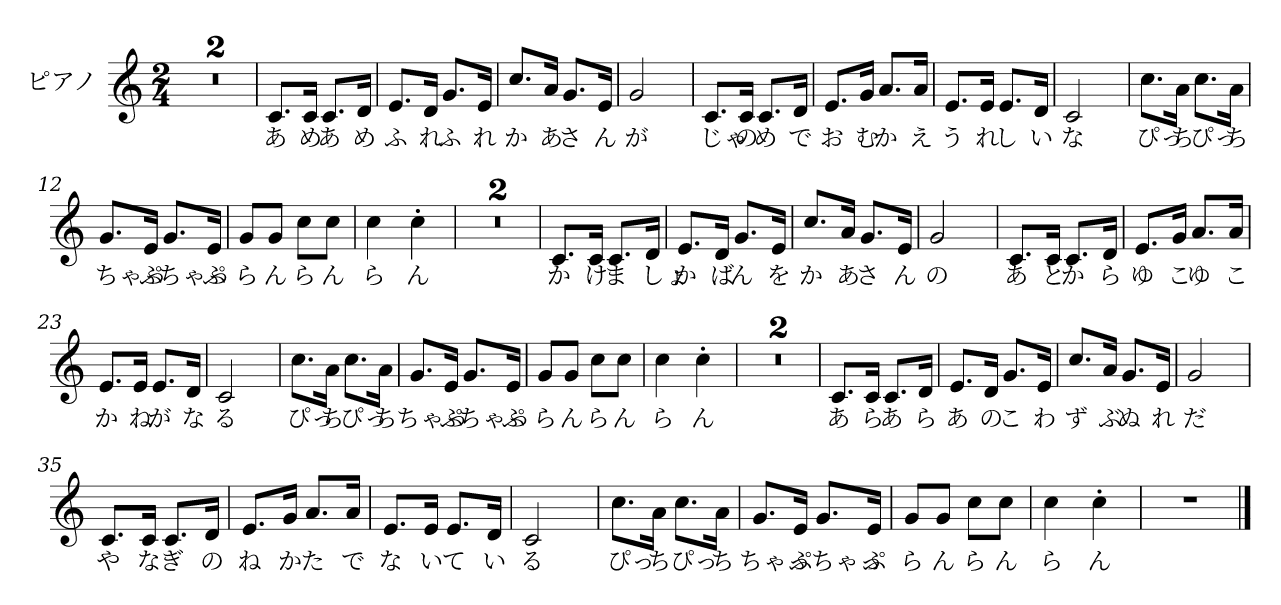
**kern	**text
*part1	*part1
*staff1	*staff1
*I"ピアノ	*
*clefG2	*
*k[]	*
*M2/4	*
*MM104	*
=1	=1
2r	.
=2	=2
2r	.
=3	=3
!	!LO:LY:b
8.c/L	あ
!	!LO:LY:b
16c/Jk	め
!	!LO:LY:b
8.c/L	あ
!	!LO:LY:b
16d/Jk	め
=4	=4
!	!LO:LY:b
8.e/L	ふ
!	!LO:LY:b
16d/Jk	れ
!	!LO:LY:b
8.g/L	ふ
!	!LO:LY:b
16e/Jk	れ
=5	=5
!	!LO:LY:b
8.cc/L	か
!	!LO:LY:b
16a/Jk	あ
!	!LO:LY:b
8.g/L	さ
!	!LO:LY:b
16e/Jk	ん
=6	=6
!	!LO:LY:b
2g/	が
=7	=7
!	!LO:LY:b
8.c/L	じゃ
!	!LO:LY:b
16c/Jk	の
!	!LO:LY:b
8.c/L	め
!	!LO:LY:b
16d/Jk	で
=8	=8
!	!LO:LY:b
8.e/L	お
!	!LO:LY:b
16g/Jk	む
!	!LO:LY:b
8.a/L	か
!	!LO:LY:b
16a/Jk	え
=9	=9
!	!LO:LY:b
8.e/L	う
!	!LO:LY:b
16e/Jk	れ
!	!LO:LY:b
8.e/L	し
!	!LO:LY:b
16d/Jk	い
=10	=10
!	!LO:LY:b
2c/	な
!!LO:LB:g=z
=11	=11
!	!LO:LY:b
8.cc\L	ぴっ
!	!LO:LY:b
16a\Jk	ち
!	!LO:LY:b
8.cc\L	ぴっ
!	!LO:LY:b
16a\Jk	ち
=12	=12
!	!LO:LY:b
8.g/L	ちゃっ
!	!LO:LY:b
16e/Jk	ぷ
!	!LO:LY:b
8.g/L	ちゃっ
!	!LO:LY:b
16e/Jk	ぷ
=13	=13
!	!LO:LY:b
8g/L	ら
!	!LO:LY:b
8g/J	ん
!	!LO:LY:b
8cc\L	ら
!	!LO:LY:b
8cc\J	ん
=14	=14
!	!LO:LY:b
4cc\	ら
!	!LO:LY:b
4cc'\	ん
=15	=15
2r	.
=16	=16
2r	.
=17	=17
!	!LO:LY:b
8.c/L	か
!	!LO:LY:b
16c/Jk	け
!	!LO:LY:b
8.c/L	ま
!	!LO:LY:b
16d/Jk	しょ
=18	=18
!	!LO:LY:b
8.e/L	か
!	!LO:LY:b
16d/Jk	ば
!	!LO:LY:b
8.g/L	ん
!	!LO:LY:b
16e/Jk	を
=19	=19
!	!LO:LY:b
8.cc/L	か
!	!LO:LY:b
16a/Jk	あ
!	!LO:LY:b
8.g/L	さ
!	!LO:LY:b
16e/Jk	ん
=20	=20
!	!LO:LY:b
2g/	の
!!LO:LB:g=z
=21	=21
!	!LO:LY:b
8.c/L	あ
!	!LO:LY:b
16c/Jk	と
!	!LO:LY:b
8.c/L	か
!	!LO:LY:b
16d/Jk	ら
=22	=22
!	!LO:LY:b
8.e/L	ゆ
!	!LO:LY:b
16g/Jk	こ
!	!LO:LY:b
8.a/L	ゆ
!	!LO:LY:b
16a/Jk	こ
=23	=23
!	!LO:LY:b
8.e/L	か
!	!LO:LY:b
16e/Jk	ね
!	!LO:LY:b
8.e/L	が
!	!LO:LY:b
16d/Jk	な
=24	=24
!	!LO:LY:b
2c/	る
=25	=25
!	!LO:LY:b
8.cc\L	ぴっ
!	!LO:LY:b
16a\Jk	ち
!	!LO:LY:b
8.cc\L	ぴっ
!	!LO:LY:b
16a\Jk	ち
=26	=26
!	!LO:LY:b
8.g/L	ちゃっ
!	!LO:LY:b
16e/Jk	ぷ
!	!LO:LY:b
8.g/L	ちゃっ
!	!LO:LY:b
16e/Jk	ぷ
=27	=27
!	!LO:LY:b
8g/L	ら
!	!LO:LY:b
8g/J	ん
!	!LO:LY:b
8cc\L	ら
!	!LO:LY:b
8cc\J	ん
=28	=28
!	!LO:LY:b
4cc\	ら
!	!LO:LY:b
4cc'\	ん
=29	=29
2r	.
=30	=30
2r	.
!!LO:LB:g=z
=31	=31
!	!LO:LY:b
8.c/L	あ
!	!LO:LY:b
16c/Jk	ら
!	!LO:LY:b
8.c/L	あ
!	!LO:LY:b
16d/Jk	ら
=32	=32
!	!LO:LY:b
8.e/L	あ
!	!LO:LY:b
16d/Jk	の
!	!LO:LY:b
8.g/L	こ
!	!LO:LY:b
16e/Jk	わ
=33	=33
!	!LO:LY:b
8.cc/L	ず
!	!LO:LY:b
16a/Jk	ぶ
!	!LO:LY:b
8.g/L	ぬ
!	!LO:LY:b
16e/Jk	れ
=34	=34
!	!LO:LY:b
2g/	だ
=35	=35
!	!LO:LY:b
8.c/L	や
!	!LO:LY:b
16c/Jk	な
!	!LO:LY:b
8.c/L	ぎ
!	!LO:LY:b
16d/Jk	の
=36	=36
!	!LO:LY:b
8.e/L	ね
!	!LO:LY:b
16g/Jk	か
!	!LO:LY:b
8.a/L	た
!	!LO:LY:b
16a/Jk	で
=37	=37
!	!LO:LY:b
8.e/L	な
!	!LO:LY:b
16e/Jk	い
!	!LO:LY:b
8.e/L	て
!	!LO:LY:b
16d/Jk	い
=38	=38
!	!LO:LY:b
2c/	る
=39	=39
!	!LO:LY:b
8.cc\L	ぴっ
!	!LO:LY:b
16a\Jk	ち
!	!LO:LY:b
8.cc\L	ぴっ
!	!LO:LY:b
16a\Jk	ち
!!LO:LB:g=z
=40	=40
!	!LO:LY:b
8.g/L	ちゃっ
!	!LO:LY:b
16e/Jk	ぷ
!	!LO:LY:b
8.g/L	ちゃっ
!	!LO:LY:b
16e/Jk	ぷ
=41	=41
!	!LO:LY:b
8g/L	ら
!	!LO:LY:b
8g/J	ん
!	!LO:LY:b
8cc\L	ら
!	!LO:LY:b
8cc\J	ん
=42	=42
!	!LO:LY:b
4cc\	ら
!	!LO:LY:b
4cc'\	ん
=43	=43
2r	.
==	==
*-	*-
